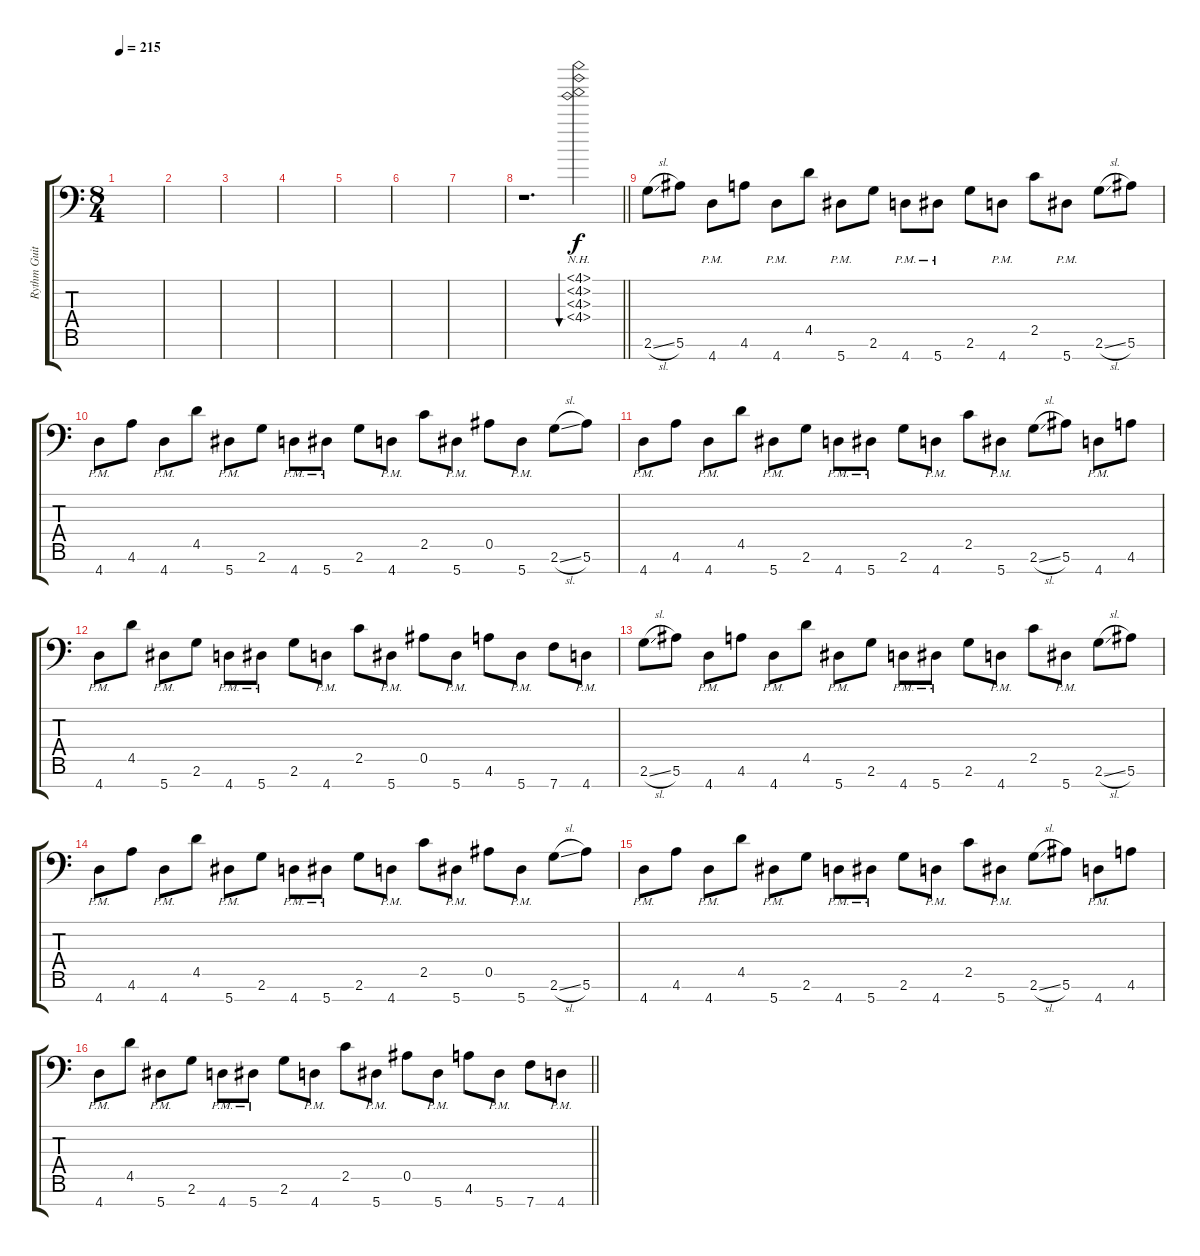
\track ("Rythm Guitar #1" "Rythm Guit") {instrument distortionguitar}
\staff {score tabs}
\tuning (Eb4 Bb3 F3 Eb3 Bb2 F2 Bb1) {hide}
\ts (8 4)
\tempo 215
\clef f4
\ks c
|
|
|
|
|
|
|
\barLineRight lightlight
r.1{d} (4.1{nh} 4.2{nh} 4.3{nh} 4.4{nh}).2{bu 120} |
\section ("" "")
2.6{sl}.8 5.6.8 4.7{pm}.8 4.6.8 4.7{pm}.8 4.5.8 5.7{pm}.8 2.6.8 4.7{pm}.8 5.7{pm}.8 2.6.8 4.7{pm}.8 2.5.8 5.7{pm}.8 2.6{sl}.8 5.6.8 |
4.7{pm}.8 4.6.8 4.7{pm}.8 4.5.8 5.7{pm}.8 2.6.8 4.7{pm}.8 5.7{pm}.8 2.6.8 4.7{pm}.8 2.5.8 5.7{pm}.8 0.5.8 5.7{pm}.8 2.6{sl}.8 5.6.8 |
4.7{pm}.8 4.6.8 4.7{pm}.8 4.5.8 5.7{pm}.8 2.6.8 4.7{pm}.8 5.7{pm}.8 2.6.8 4.7{pm}.8 2.5.8 5.7{pm}.8 2.6{sl}.8 5.6.8 4.7{pm}.8 4.6.8 |
4.7{pm}.8 4.5.8 5.7{pm}.8 2.6.8 4.7{pm}.8 5.7{pm}.8 2.6.8 4.7{pm}.8 2.5.8 5.7{pm}.8 0.5.8 5.7{pm}.8 4.6.8 5.7{pm}.8 7.7.8 4.7{pm}.8 |
2.6{sl}.8 5.6.8 4.7{pm}.8 4.6.8 4.7{pm}.8 4.5.8 5.7{pm}.8 2.6.8 4.7{pm}.8 5.7{pm}.8 2.6.8 4.7{pm}.8 2.5.8 5.7{pm}.8 2.6{sl}.8 5.6.8 |
4.7{pm}.8 4.6.8 4.7{pm}.8 4.5.8 5.7{pm}.8 2.6.8 4.7{pm}.8 5.7{pm}.8 2.6.8 4.7{pm}.8 2.5.8 5.7{pm}.8 0.5.8 5.7{pm}.8 2.6{sl}.8 5.6.8 |
4.7{pm}.8 4.6.8 4.7{pm}.8 4.5.8 5.7{pm}.8 2.6.8 4.7{pm}.8 5.7{pm}.8 2.6.8 4.7{pm}.8 2.5.8 5.7{pm}.8 2.6{sl}.8 5.6.8 4.7{pm}.8 4.6.8 |
\barLineRight lightlight
4.7{pm}.8 4.5.8 5.7{pm}.8 2.6.8 4.7{pm}.8 5.7{pm}.8 2.6.8 4.7{pm}.8 2.5.8 5.7{pm}.8 0.5.8 5.7{pm}.8 4.6.8 5.7{pm}.8 7.7.8 4.7{pm}.8
